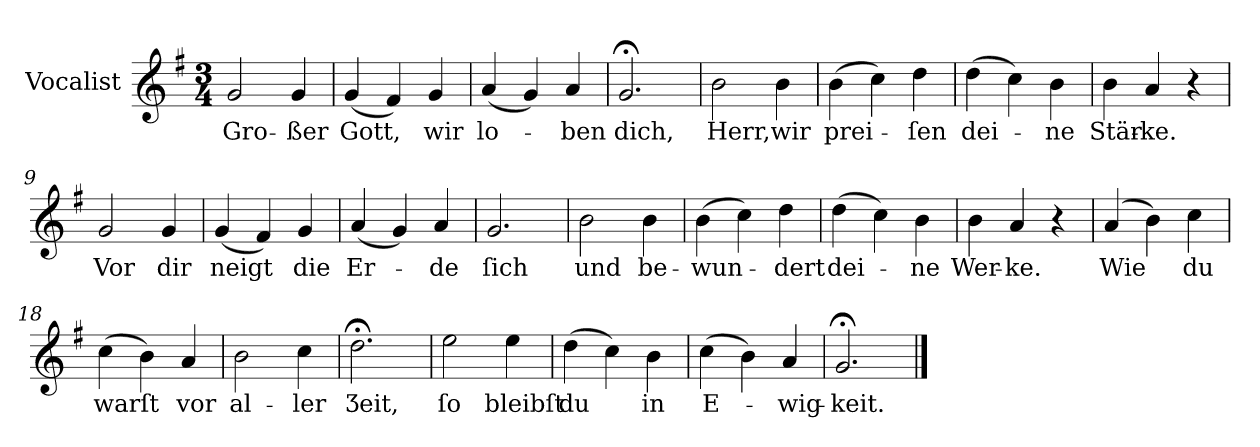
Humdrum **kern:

**kern	**text
*part1	*part1
*staff1	*staff1
*I"Vocalist	*
*clefG2	*
*k[f#]	*
*G:	*
*M3/4	*
=1	=1
2g	Gro-
4g	-ßer
=2	=2
(4g	Gott,
4f#)	.
4g	wir
=3	=3
(4a	lo-
4g)	.
4a	-ben
=4	=4
2.g;<	dich,
=5	=5
2b	Herr,
4b	wir
=6	=6
(4b	prei-
4cc)	.
4dd	-ſen
=7	=7
(4dd	dei-
4cc)	.
4b	-ne
=8	=8
4b	Stär-
4a	-ke.
4r	.
=9	=9
2g	Vor
4g	dir
=10	=10
(4g	neigt
4f#)	.
4g	die
=11	=11
(4a	Er-
4g)	.
4a	-de
=12	=12
2.g	ſich
=13	=13
2b	und
4b	be-
=14	=14
(4b	-wun-
4cc)	.
4dd	-dert
=15	=15
(4dd	dei-
4cc)	.
4b	-ne
=16	=16
4b	Wer-
4a	-ke.
4r	.
=17	=17
(4a	Wie
4b)	.
4cc	du
=18	=18
(4cc	warſt
4b)	.
4a	vor
=19	=19
2b	al-
4cc	-ler
=20	=20
2.dd;<	Ʒeit,
=21	=21
2ee	ſo
4ee	bleibſt
=22	=22
(4dd	du
4cc)	.
4b	in
=23	=23
(4cc	E-
4b)	.
4a	-wig-
=24	=24
2.g;<	-keit.
==	==
*-	*-
